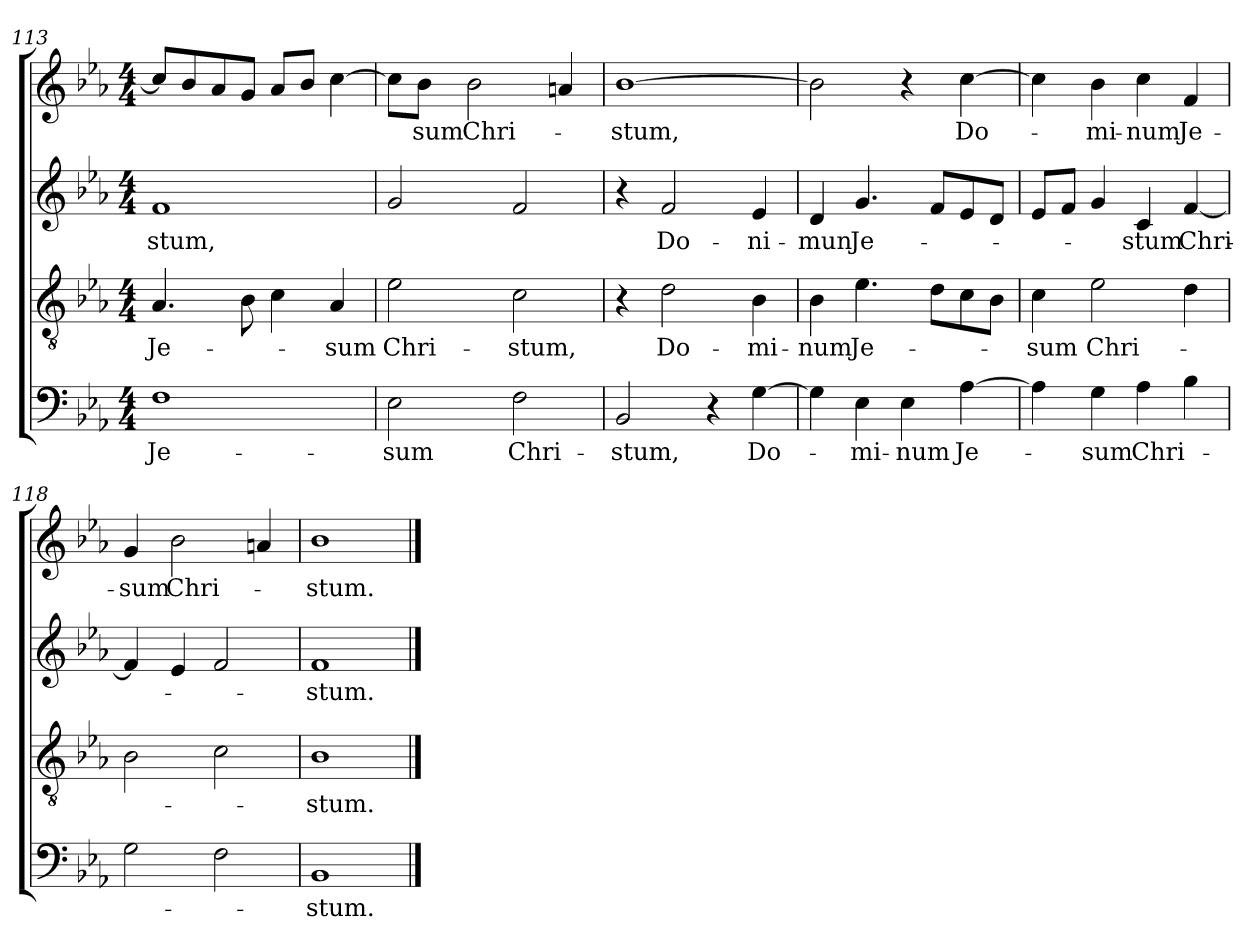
**kern	**text	**kern	**text	**kern	**text	**kern	**text
*part4	*part4	*part3	*part3	*part2	*part2	*part1	*part1
*staff4	*staff4	*staff3	*staff3	*staff2	*staff2	*staff1	*staff1
*clefF4	*	*clefGv2	*	*clefG2	*	*clefG2	*
*k[b-e-a-]	*	*k[b-e-a-]	*	*k[b-e-a-]	*	*k[b-e-a-]	*
*E-:	*	*E-:	*	*E-:	*	*E-:	*
*M4/4	*	*M4/4	*	*M4/4	*	*M4/4	*
=113	=113	=113	=113	=113	=113	=113	=113
!	!LO:LY:b:color=#000000	!	!	!	!	!	!
!	!	!	!LO:LY:b:color=#000000	!	!	!	!
!	!	!	!	!	!LO:LY:b:color=#000000	!	!
1Fi	Je-	4.A-i/	Je-	1fi	-stum,	8cci/L]	.
.	.	.	.	.	.	8b-i/	.
.	.	.	.	.	.	8a-i/	.
.	.	8B-i\	.	.	.	8gi/J	.
.	.	4ci\	.	.	.	8a-i/L	.
.	.	.	.	.	.	8b-i/J	.
!	!	!	!LO:LY:b:color=#000000	!	!	!	!
.	.	4A-i/	-sum	.	.	[4cci\	.
=114	=114	=114	=114	=114	=114	=114	=114
!	!LO:LY:b:color=#000000	!	!	!	!	!	!
!	!	!	!LO:LY:b:color=#000000	!	!	!	!
2E-i\	-sum	2e-i\	Chri-	2gi/	.	8cci\L]	.
!	!	!	!	!	!	!	!LO:LY:b:color=#000000
.	.	.	.	.	.	8b-i\J	-sum
!	!	!	!	!	!	!	!LO:LY:b:color=#000000
.	.	.	.	.	.	2b-i\	Chri-
!	!LO:LY:b:color=#000000	!	!	!	!	!	!
!	!	!	!LO:LY:b:color=#000000	!	!	!	!
2Fi\	Chri-	2ci\	-stum,	2fi/	.	.	.
.	.	.	.	.	.	4ani/	.
=115	=115	=115	=115	=115	=115	=115	=115
!	!LO:LY:b:color=#000000	!	!	!	!	!	!
!	!	!	!	!	!	!	!LO:LY:b:color=#000000
2BB-i/	-stum,	4r	.	4r	.	[1b-i	-stum,
!	!	!	!LO:LY:b:color=#000000	!	!	!	!
!	!	!	!	!	!LO:LY:b:color=#000000	!	!
.	.	2di\	Do-	2fi/	Do-	.	.
4r	.	.	.	.	.	.	.
!	!LO:LY:b:color=#000000	!	!	!	!	!	!
!	!	!	!LO:LY:b:color=#000000	!	!	!	!
!	!	!	!	!	!LO:LY:b:color=#000000	!	!
[4Gi\	Do-	4B-i\	-mi-	4e-i/	-ni-	.	.
!!LO:LB:g=z
=116	=116	=116	=116	=116	=116	=116	=116
!	!	!	!LO:LY:b:color=#000000	!	!	!	!
!	!	!	!	!	!LO:LY:b:color=#000000	!	!
4Gi\]	.	4B-i\	-num	4di/	-mun	2b-i\]	.
!	!LO:LY:b:color=#000000	!	!	!	!	!	!
!	!	!	!LO:LY:b:color=#000000	!	!	!	!
!	!	!	!	!	!LO:LY:b:color=#000000	!	!
4E-i\	-mi-	4.e-i\	Je-	4.gi/	Je-	.	.
!	!LO:LY:b:color=#000000	!	!	!	!	!	!
4E-i\	-num	.	.	.	.	4r	.
.	.	8di\L	.	8fi/L	.	.	.
!	!LO:LY:b:color=#000000	!	!	!	!	!	!
!	!	!	!	!	!	!	!LO:LY:b:color=#000000
[4A-i\	Je-	8ci\	.	8e-i/	.	[4cci\	Do-
.	.	8B-i\J	.	8di/J	.	.	.
=117	=117	=117	=117	=117	=117	=117	=117
!	!	!	!LO:LY:b:color=#000000	!	!	!	!
4A-i\]	.	4ci\	-sum	8e-i/L	.	4cci\]	.
.	.	.	.	8fi/J	.	.	.
!	!LO:LY:b:color=#000000	!	!	!	!	!	!
!	!	!	!LO:LY:b:color=#000000	!	!	!	!
!	!	!	!	!	!	!	!LO:LY:b:color=#000000
4Gi\	-sum	2e-i\	Chri-	4gi/	.	4b-i\	-mi-
!	!LO:LY:b:color=#000000	!	!	!	!	!	!
!	!	!	!	!	!LO:LY:b:color=#000000	!	!
!	!	!	!	!	!	!	!LO:LY:b:color=#000000
4A-i\	Chri-	.	.	4ci/	-stum	4cci\	-num
!	!	!	!	!	!LO:LY:b:color=#000000	!	!
!	!	!	!	!	!	!	!LO:LY:b:color=#000000
4B-i\	.	4di\	.	[4fi/	Chri-	4fi/	Je-
=118	=118	=118	=118	=118	=118	=118	=118
!	!	!	!	!	!	!	!LO:LY:b:color=#000000
2Gi\	.	2B-i\	.	4fi/]	.	4gi/	-sum
!	!	!	!	!	!	!	!LO:LY:b:color=#000000
.	.	.	.	4e-i/	.	2b-i\	Chri-
2Fi\	.	2ci\	.	2fi/	.	.	.
.	.	.	.	.	.	4ani/	.
=119	=119	=119	=119	=119	=119	=119	=119
!	!LO:LY:b:color=#000000	!	!	!	!	!	!
!	!	!	!LO:LY:b:color=#000000	!	!	!	!
!	!	!	!	!	!LO:LY:b:color=#000000	!	!
!	!	!	!	!	!	!	!LO:LY:b:color=#000000
1BB-i	-stum.	1B-i	-stum.	1fi	-stum.	1b-i	-stum.
==	==	==	==	==	==	==	==
*-	*-	*-	*-	*-	*-	*-	*-
